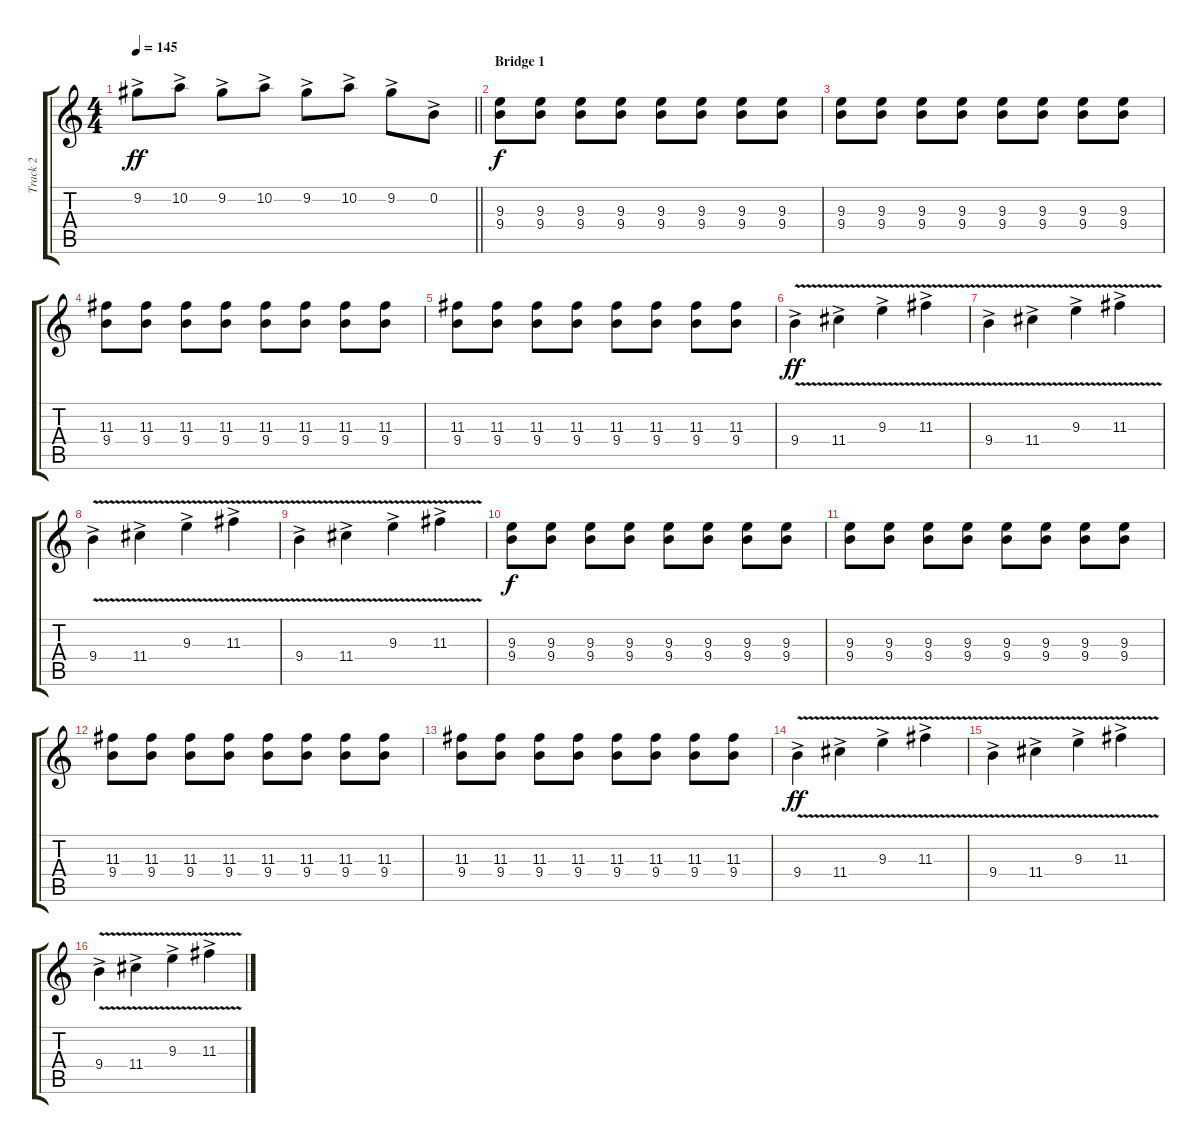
\track ("Track 2" "Track 2") {instrument electricguitarjazz}
\staff {score tabs}
\tuning (E4 B3 G3 D3 A2 E2) {hide}
\ts (4 4)
\tempo 145
\clef g2
\barLineRight lightlight
\ks c
9.2{ac}.8{dy ff} 10.2{ac}.8 9.2{ac}.8 10.2{ac}.8 9.2{ac}.8 10.2{ac}.8 9.2{ac}.8 0.2{ac}.8 |
\section ("" "Bridge 1")
(9.3 9.4).8{dy f} (9.3 9.4).8 (9.3 9.4).8 (9.3 9.4).8 (9.3 9.4).8 (9.3 9.4).8 (9.3 9.4).8 (9.3 9.4).8 |
(9.3 9.4).8 (9.3 9.4).8 (9.3 9.4).8 (9.3 9.4).8 (9.3 9.4).8 (9.3 9.4).8 (9.3 9.4).8 (9.3 9.4).8 |
(11.3 9.4).8 (11.3 9.4).8 (11.3 9.4).8 (11.3 9.4).8 (11.3 9.4).8 (11.3 9.4).8 (11.3 9.4).8 (11.3 9.4).8 |
(11.3 9.4).8 (11.3 9.4).8 (11.3 9.4).8 (11.3 9.4).8 (11.3 9.4).8 (11.3 9.4).8 (11.3 9.4).8 (11.3 9.4).8 |
9.4{v ac}.4{dy ff} 11.4{v ac}.4 9.3{v ac}.4 11.3{v ac}.4 |
9.4{v ac}.4 11.4{v ac}.4 9.3{v ac}.4 11.3{v ac}.4 |
9.4{v ac}.4 11.4{v ac}.4 9.3{v ac}.4 11.3{v ac}.4 |
9.4{v ac}.4 11.4{v ac}.4 9.3{v ac}.4 11.3{v ac}.4 |
(9.3 9.4).8{dy f} (9.3 9.4).8 (9.3 9.4).8 (9.3 9.4).8 (9.3 9.4).8 (9.3 9.4).8 (9.3 9.4).8 (9.3 9.4).8 |
(9.3 9.4).8 (9.3 9.4).8 (9.3 9.4).8 (9.3 9.4).8 (9.3 9.4).8 (9.3 9.4).8 (9.3 9.4).8 (9.3 9.4).8 |
(11.3 9.4).8 (11.3 9.4).8 (11.3 9.4).8 (11.3 9.4).8 (11.3 9.4).8 (11.3 9.4).8 (11.3 9.4).8 (11.3 9.4).8 |
(11.3 9.4).8 (11.3 9.4).8 (11.3 9.4).8 (11.3 9.4).8 (11.3 9.4).8 (11.3 9.4).8 (11.3 9.4).8 (11.3 9.4).8 |
9.4{v ac}.4{dy ff} 11.4{v ac}.4 9.3{v ac}.4 11.3{v ac}.4 |
9.4{v ac}.4 11.4{v ac}.4 9.3{v ac}.4 11.3{v ac}.4 |
9.4{v ac}.4 11.4{v ac}.4 9.3{v ac}.4 11.3{v ac}.4
